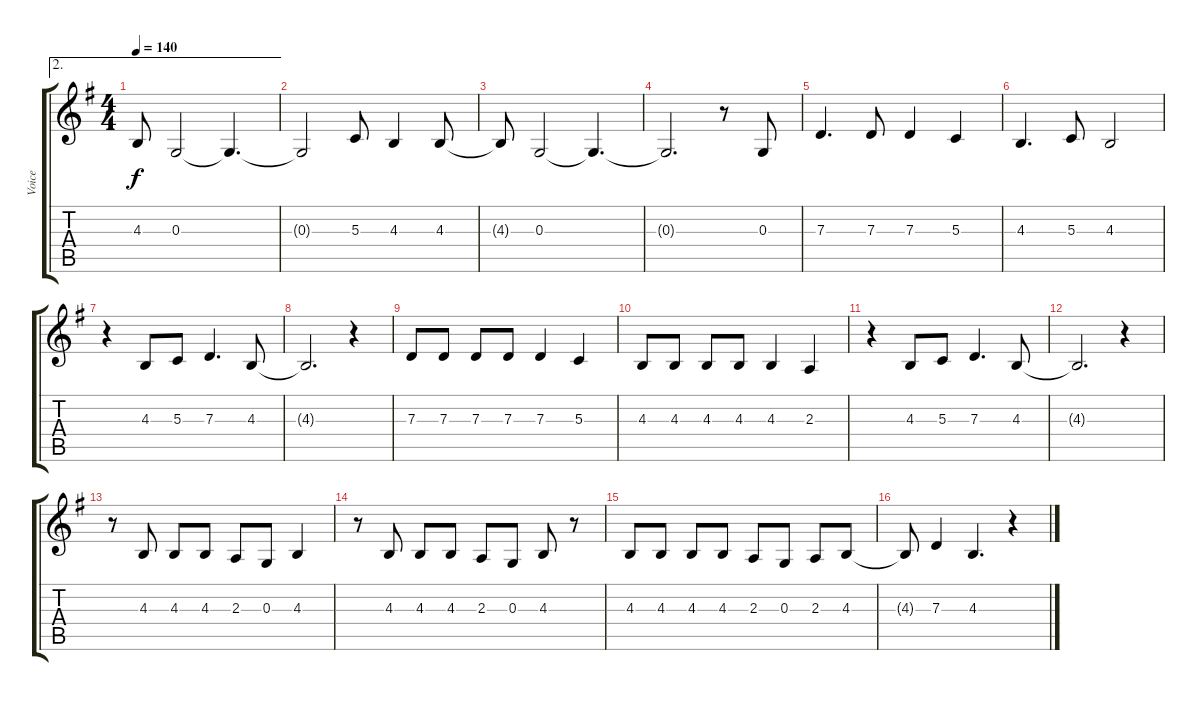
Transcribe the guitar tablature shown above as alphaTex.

\track ("Voice" "Voice") {instrument lead2sawtooth}
\staff {score tabs}
\tuning (E4 B3 G3 D3 A2 E2) {hide}
\ae 2
\ts (4 4)
\tempo 140
\clef g2
\ks g
4.3.8{dy f} 0.3.2 0.3{t}.4{d} |
0.3{t}.2 5.3.8 4.3.4 4.3.8 |
4.3{t}.8 0.3.2 0.3{t}.4{d} |
0.3{t}.2{d} r.8 0.3.8 |
7.3.4{d} 7.3.8 7.3.4 5.3.4 |
4.3.4{d} 5.3.8 4.3.2 |
r.4 4.3.8 5.3.8 7.3.4{d} 4.3.8 |
4.3{t}.2{d} r.4 |
7.3.8 7.3.8 7.3.8 7.3.8 7.3.4 5.3.4 |
4.3.8 4.3.8 4.3.8 4.3.8 4.3.4 2.3.4 |
r.4 4.3.8 5.3.8 7.3.4{d} 4.3.8 |
4.3{t}.2{d} r.4 |
r.8 4.3.8 4.3.8 4.3.8 2.3.8 0.3.8 4.3.4 |
r.8 4.3.8 4.3.8 4.3.8 2.3.8 0.3.8 4.3.8 r.8 |
4.3.8 4.3.8 4.3.8 4.3.8 2.3.8 0.3.8 2.3.8 4.3.8 |
4.3{t}.8 7.3.4 4.3.4{d} r.4
